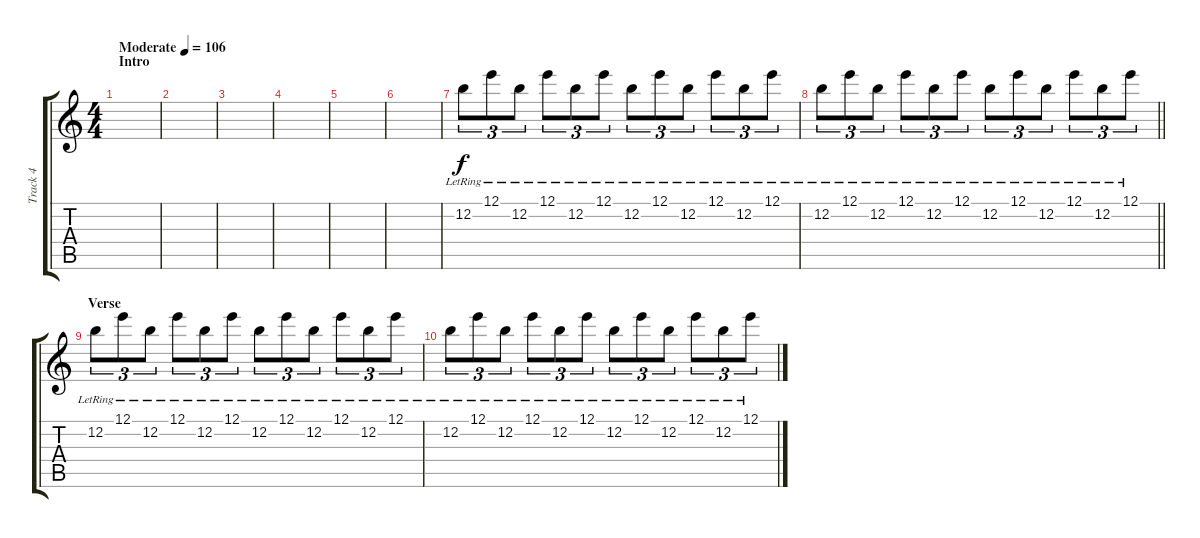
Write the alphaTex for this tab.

\track ("Track 4" "Track 4") {instrument distortionguitar}
\staff {score tabs}
\tuning (E4 B3 G3 D3 A2 E2) {hide}
\ts (4 4)
\section ("" "Intro")
\tempo (106 "Moderate")
\clef g2
\ks c
|
|
|
|
|
|
12.2{lr}.8{tu (3 2)} 12.1{lr}.8{tu (3 2)} 12.2{lr}.8{tu (3 2)} 12.1{lr}.8{tu (3 2)} 12.2{lr}.8{tu (3 2) volume 10} 12.1{lr}.8{tu (3 2)} 12.2{lr}.8{tu (3 2)} 12.1{lr}.8{tu (3 2)} 12.2{lr}.8{tu (3 2)} 12.1{lr}.8{tu (3 2)} 12.2{lr}.8{tu (3 2)} 12.1{lr}.8{tu (3 2)} |
\barLineRight lightlight
12.2{lr}.8{tu (3 2)} 12.1{lr}.8{tu (3 2)} 12.2{lr}.8{tu (3 2)} 12.1{lr}.8{tu (3 2)} 12.2{lr}.8{tu (3 2)} 12.1{lr}.8{tu (3 2)} 12.2{lr}.8{tu (3 2)} 12.1{lr}.8{tu (3 2)} 12.2{lr}.8{tu (3 2)} 12.1{lr}.8{tu (3 2)} 12.2{lr}.8{tu (3 2)} 12.1{lr}.8{tu (3 2)} |
\section ("" "Verse")
12.2{lr}.8{tu (3 2)} 12.1{lr}.8{tu (3 2)} 12.2{lr}.8{tu (3 2)} 12.1{lr}.8{tu (3 2)} 12.2{lr}.8{tu (3 2) volume 0} 12.1{lr}.8{tu (3 2)} 12.2{lr}.8{tu (3 2)} 12.1{lr}.8{tu (3 2)} 12.2{lr}.8{tu (3 2)} 12.1{lr}.8{tu (3 2)} 12.2{lr}.8{tu (3 2)} 12.1{lr}.8{tu (3 2)} |
12.2{lr}.8{tu (3 2)} 12.1{lr}.8{tu (3 2)} 12.2{lr}.8{tu (3 2)} 12.1{lr}.8{tu (3 2)} 12.2{lr}.8{tu (3 2)} 12.1{lr}.8{tu (3 2)} 12.2{lr}.8{tu (3 2)} 12.1{lr}.8{tu (3 2)} 12.2{lr}.8{tu (3 2)} 12.1{lr}.8{tu (3 2)} 12.2{lr}.8{tu (3 2)} 12.1{lr}.8{tu (3 2)}
